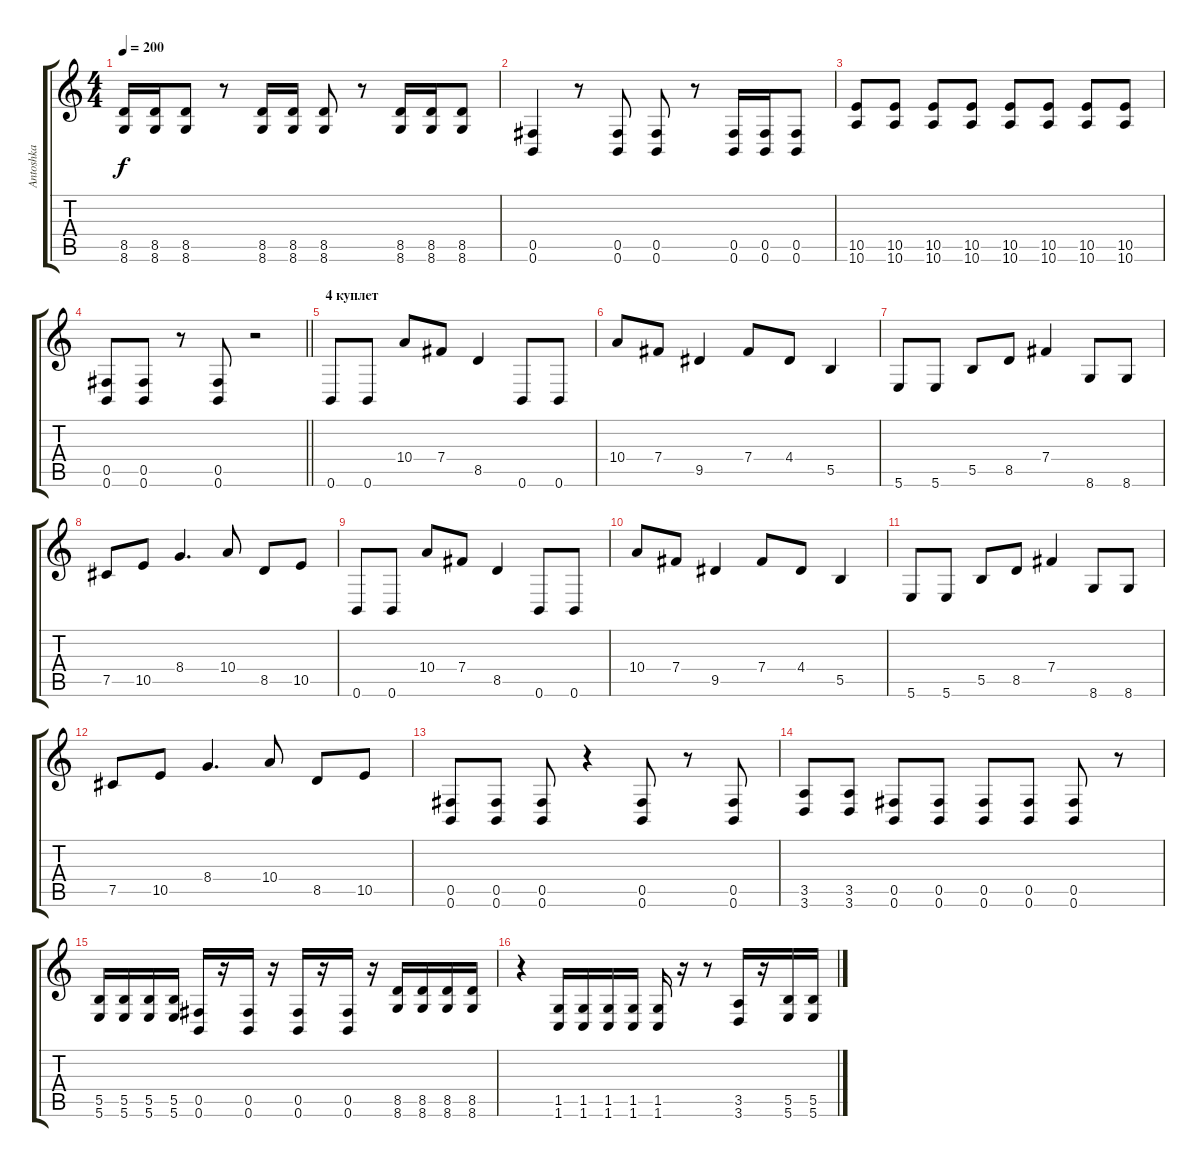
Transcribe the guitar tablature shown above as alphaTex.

\track ("Antoshka" "Antoshka") {instrument distortionguitar}
\staff {score tabs}
\tuning (Db4 Ab3 E3 B2 Gb2 B1) {hide}
\ts (4 4)
\tempo 200
\clef g2
\ks c
(8.5 8.6).16{dy f} (8.5 8.6).16 (8.5 8.6).8 r.8 (8.5 8.6).16 (8.5 8.6).16 (8.5 8.6).8 r.8 (8.5 8.6).16 (8.5 8.6).16 (8.5 8.6).8 |
(0.5 0.6).4 r.8 (0.5 0.6).8 (0.5 0.6).8 r.8 (0.5 0.6).16 (0.5 0.6).16 (0.5 0.6).8 |
(10.5 10.6).8 (10.5 10.6).8 (10.5 10.6).8 (10.5 10.6).8 (10.5 10.6).8 (10.5 10.6).8 (10.5 10.6).8 (10.5 10.6).8 |
\barLineRight lightlight
(0.5 0.6).8 (0.5 0.6).8 r.8 (0.5 0.6).8 r.2 |
\section ("" "4 куплет")
0.6.8 0.6.8 10.4.8 7.4.8 8.5.4 0.6.8 0.6.8 |
10.4.8 7.4.8 9.5.4 7.4.8 4.4.8 5.5.4 |
5.6.8 5.6.8 5.5.8 8.5.8 7.4.4 8.6.8 8.6.8 |
7.5.8 10.5.8 8.4.4{d} 10.4.8 8.5.8 10.5.8 |
0.6.8 0.6.8 10.4.8 7.4.8 8.5.4 0.6.8 0.6.8 |
10.4.8 7.4.8 9.5.4 7.4.8 4.4.8 5.5.4 |
5.6.8 5.6.8 5.5.8 8.5.8 7.4.4 8.6.8 8.6.8 |
7.5.8 10.5.8 8.4.4{d} 10.4.8 8.5.8 10.5.8 |
(0.5 0.6).8 (0.5 0.6).8 (0.5 0.6).8 r.4 (0.5 0.6).8 r.8 (0.5 0.6).8 |
(3.5 3.6).8 (3.5 3.6).8 (0.5 0.6).8 (0.5 0.6).8 (0.5 0.6).8 (0.5 0.6).8 (0.5 0.6).8 r.8 |
(5.5 5.6).16 (5.5 5.6).16 (5.5 5.6).16 (5.5 5.6).16 (0.5 0.6).16 r.16 (0.5 0.6).16 r.16 (0.5 0.6).16 r.16 (0.5 0.6).16 r.16 (8.5 8.6).16 (8.5 8.6).16 (8.5 8.6).16 (8.5 8.6).16 |
r.4 (1.5 1.6).16 (1.5 1.6).16 (1.5 1.6).16 (1.5 1.6).16 (1.5 1.6).16 r.16 r.8 (3.5 3.6).16 r.16 (5.5 5.6).16 (5.5 5.6).16
